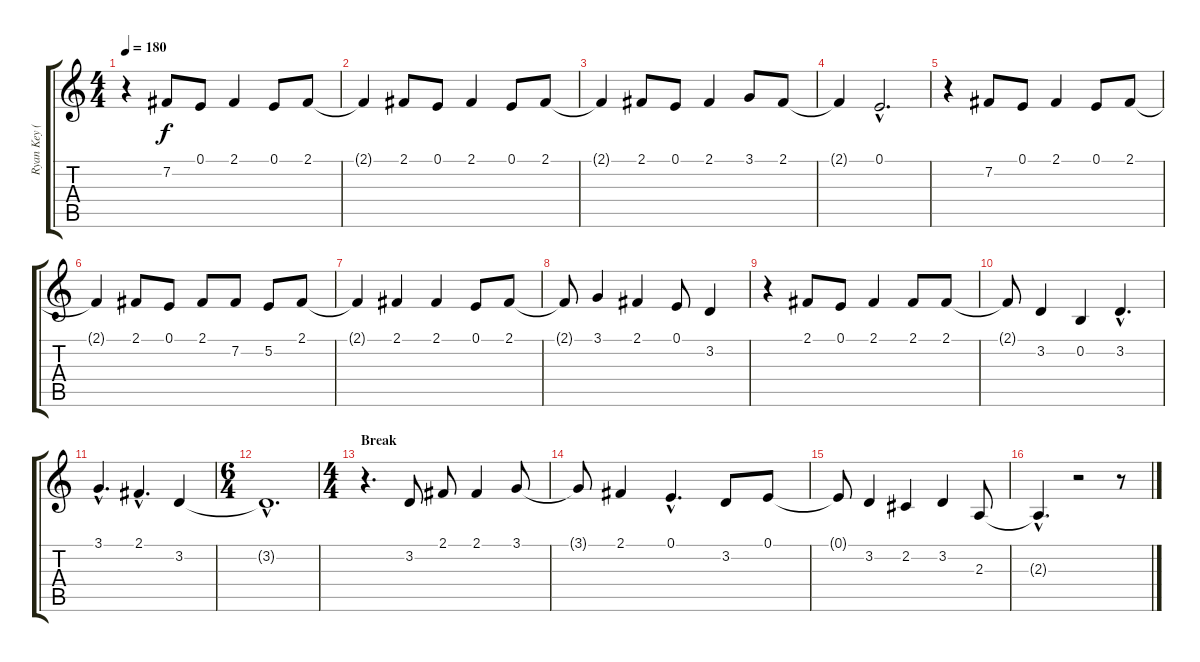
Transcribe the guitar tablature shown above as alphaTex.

\track ("Ryan Key (Vocals)" "Ryan Key (") {instrument tenorsax}
\staff {score tabs}
\tuning (E4 B3 G3 D3 A2 E2) {hide}
\ts (4 4)
\tempo 180
\clef g2
\ks c
r.4{dy f} 7.2.8 0.1.8 2.1.4 0.1.8 2.1.8 |
2.1{t}.4 2.1.8 0.1.8 2.1.4 0.1.8 2.1.8 |
2.1{t}.4 2.1.8 0.1.8 2.1.4 3.1.8 2.1.8 |
2.1{t}.4 0.1{hac}.2{d} |
r.4 7.2.8 0.1.8 2.1.4 0.1.8 2.1.8 |
2.1{t}.4 2.1.8 0.1.8 2.1.8 7.2.8 5.2.8 2.1.8 |
2.1{t}.4 2.1.4 2.1.4 0.1.8 2.1.8 |
2.1{t}.8 3.1.4 2.1.4 0.1.8 3.2.4 |
r.4 2.1.8 0.1.8 2.1.4 2.1.8 2.1.8 |
2.1{t}.8 3.2.4 0.2.4 3.2{hac}.4{d} |
3.1{hac}.4{d} 2.1{hac}.4{d} 3.2.4{volume 4} |
\ts (6 4)
3.2{hac t}.1{d} |
\ts (4 4)
\section ("" "Break")
r.4{d volume 16} 3.2.8 2.1.8 2.1.4 3.1.8 |
3.1{t}.8 2.1.4 0.1{hac}.4{d} 3.2.8 0.1.8 |
0.1{t}.8 3.2.4 2.2.4 3.2.4 2.3.8 |
2.3{hac t}.4{d} r.2 r.8
